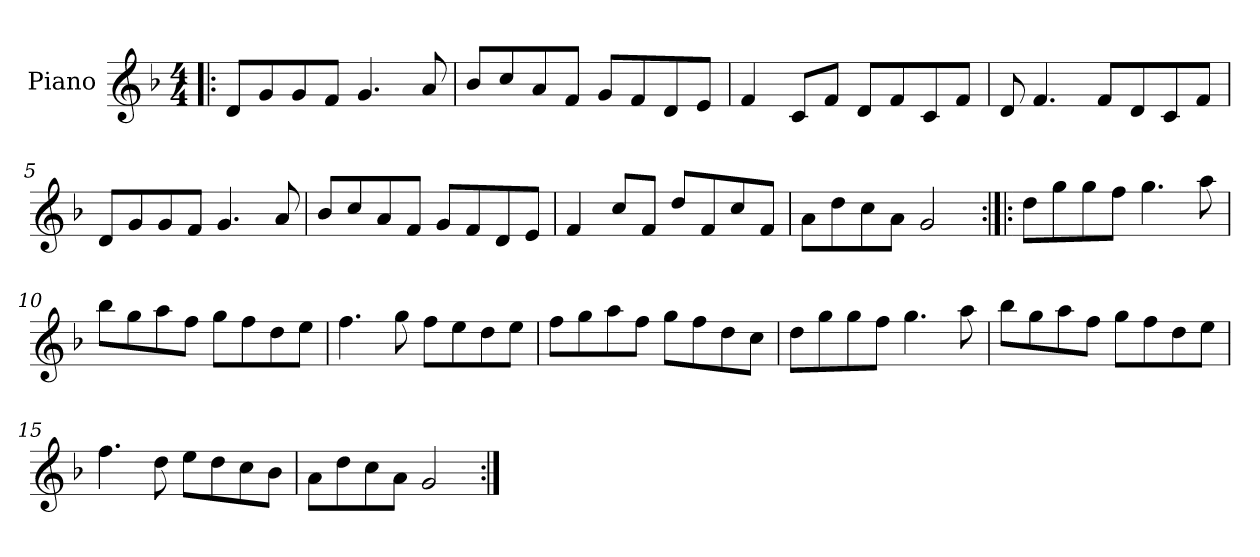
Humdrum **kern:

**kern
*part1
*staff1
*I"Piano
*I'Pno
*clefG2
*k[b-]
*G:dor
*M4/4
=1!|:
8d/L
8g/
8g/
8f/J
4.g/
8a/
=2
8b-/L
8cc/
8a/
8f/J
8g/L
8f/
8d/
8e/J
=3
4f/
8c/L
8f/J
8d/L
8f/
8c/
8f/J
=4
8d/
4.f/
8f/L
8d/
8c/
8f/J
=5
8d/L
8g/
8g/
8f/J
4.g/
8a/
=6
8b-/L
8cc/
8a/
8f/J
8g/L
8f/
8d/
8e/J
=7
4f/
8cc/L
8f/J
8dd/L
8f/
8cc/
8f/J
=8
8a\L
8dd\
8cc\
8a\J
2g/
=9:|!|:
8dd\L
8gg\
8gg\
8ff\J
4.gg\
8aa\
=10
8bb-\L
8gg\
8aa\
8ff\J
8gg\L
8ff\
8dd\
8ee\J
=11
4.ff\
8gg\
8ff\L
8ee\
8dd\
8ee\J
=12
8ff\L
8gg\
8aa\
8ff\J
8gg\L
8ff\
8dd\
8cc\J
=13
8dd\L
8gg\
8gg\
8ff\J
4.gg\
8aa\
=14
8bb-\L
8gg\
8aa\
8ff\J
8gg\L
8ff\
8dd\
8ee\J
=15
4.ff\
8dd\
8ee\L
8dd\
8cc\
8b-\J
=16
8a\L
8dd\
8cc\
8a\J
2g/
=:|!
*-
